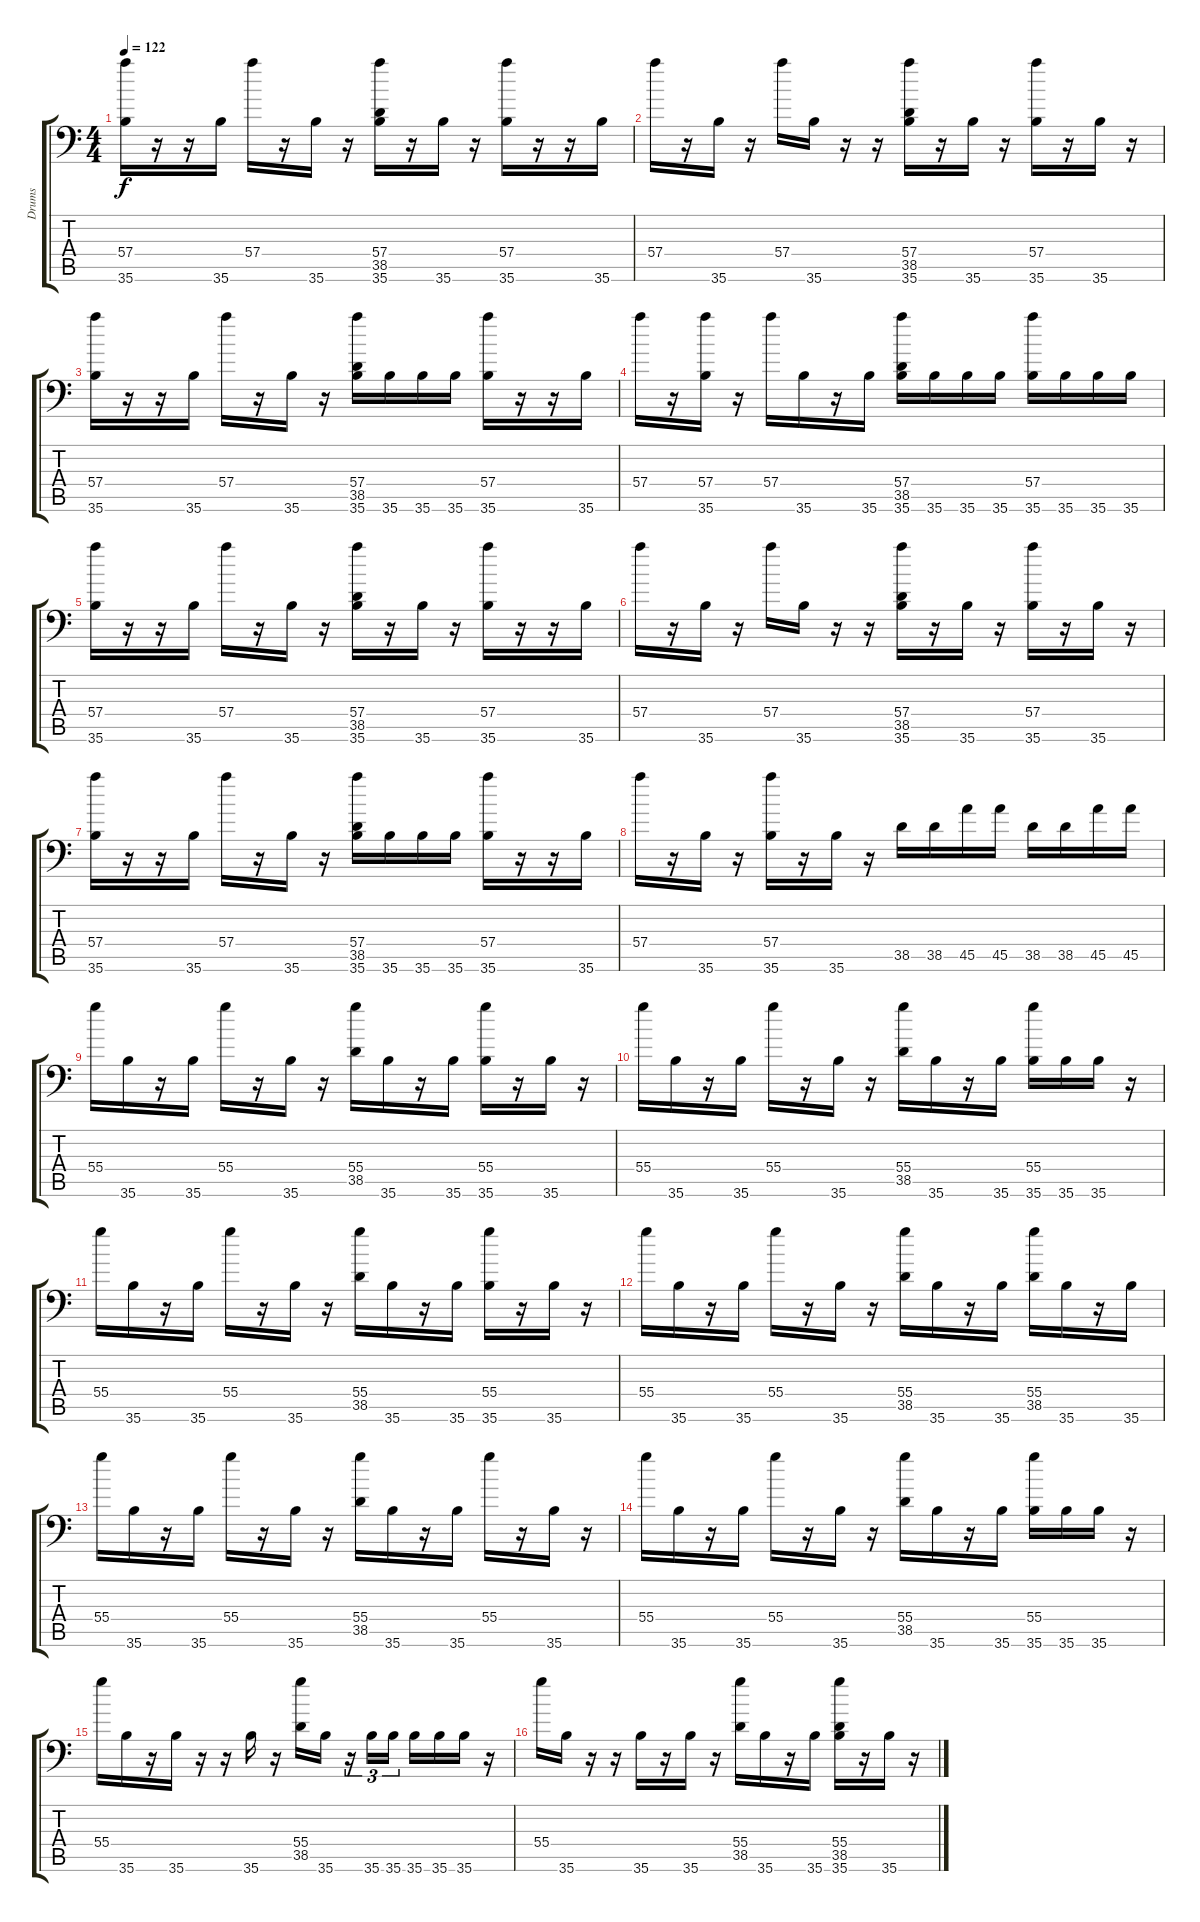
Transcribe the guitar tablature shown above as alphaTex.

\track ("Drums" "Drums") {instrument acousticgrandpiano}
\staff {score tabs}
\tuning (C-1 C-1 C-1 C-1 C-1 C-1) {hide}
\ts (4 4)
\tempo 122
\clef f4
\ks c
(57.4 35.6).16{dy f} r.16 r.16 35.6.16 57.4.16 r.16 35.6.16 r.16 (57.4 38.5 35.6).16 r.16 35.6.16 r.16 (57.4 35.6).16 r.16 r.16 35.6.16 |
57.4.16 r.16 35.6.16 r.16 57.4.16 35.6.16 r.16 r.16 (57.4 38.5 35.6).16 r.16 35.6.16 r.16 (57.4 35.6).16 r.16 35.6.16 r.16 |
(57.4 35.6).16 r.16 r.16 35.6.16 57.4.16 r.16 35.6.16 r.16 (57.4 38.5 35.6).16 35.6.16 35.6.16 35.6.16 (57.4 35.6).16 r.16 r.16 35.6.16 |
57.4.16 r.16 (57.4 35.6).16 r.16 57.4.16 35.6.16 r.16 35.6.16 (57.4 38.5 35.6).16 35.6.16 35.6.16 35.6.16 (57.4 35.6).16 35.6.16 35.6.16 35.6.16 |
(57.4 35.6).16 r.16 r.16 35.6.16 57.4.16 r.16 35.6.16 r.16 (57.4 38.5 35.6).16 r.16 35.6.16 r.16 (57.4 35.6).16 r.16 r.16 35.6.16 |
57.4.16 r.16 35.6.16 r.16 57.4.16 35.6.16 r.16 r.16 (57.4 38.5 35.6).16 r.16 35.6.16 r.16 (57.4 35.6).16 r.16 35.6.16 r.16 |
(57.4 35.6).16 r.16 r.16 35.6.16 57.4.16 r.16 35.6.16 r.16 (57.4 38.5 35.6).16 35.6.16 35.6.16 35.6.16 (57.4 35.6).16 r.16 r.16 35.6.16 |
57.4.16 r.16 35.6.16 r.16 (57.4 35.6).16 r.16 35.6.16 r.16 38.5.16 38.5.16 45.5.16 45.5.16 38.5.16 38.5.16 45.5.16 45.5.16 |
55.4.16 35.6.16 r.16 35.6.16 55.4.16 r.16 35.6.16 r.16 (55.4 38.5).16 35.6.16 r.16 35.6.16 (55.4 35.6).16 r.16 35.6.16 r.16 |
55.4.16 35.6.16 r.16 35.6.16 55.4.16 r.16 35.6.16 r.16 (55.4 38.5).16 35.6.16 r.16 35.6.16 (55.4 35.6).16 35.6.16 35.6.16 r.16 |
55.4.16 35.6.16 r.16 35.6.16 55.4.16 r.16 35.6.16 r.16 (55.4 38.5).16 35.6.16 r.16 35.6.16 (55.4 35.6).16 r.16 35.6.16 r.16 |
55.4.16 35.6.16 r.16 35.6.16 55.4.16 r.16 35.6.16 r.16 (55.4 38.5).16 35.6.16 r.16 35.6.16 (55.4 38.5).16 35.6.16 r.16 35.6.16 |
55.4.16 35.6.16 r.16 35.6.16 55.4.16 r.16 35.6.16 r.16 (55.4 38.5).16 35.6.16 r.16 35.6.16 55.4.16 r.16 35.6.16 r.16 |
55.4.16 35.6.16 r.16 35.6.16 55.4.16 r.16 35.6.16 r.16 (55.4 38.5).16 35.6.16 r.16 35.6.16 (55.4 35.6).16 35.6.16 35.6.16 r.16 |
55.4.16 35.6.16 r.16 35.6.16 r.16 r.16 35.6.16 r.16 (55.4 38.5).16 35.6.16 r.16{tu (3 2)} 35.6.16{tu (3 2)} 35.6.16{tu (3 2)} 35.6.16 35.6.16 35.6.16 r.16 |
55.4.16 35.6.16 r.16 r.16 35.6.16 r.16 35.6.16 r.16 (55.4 38.5).16 35.6.16 r.16 35.6.16 (55.4 38.5 35.6).16 r.16 35.6.16 r.16
